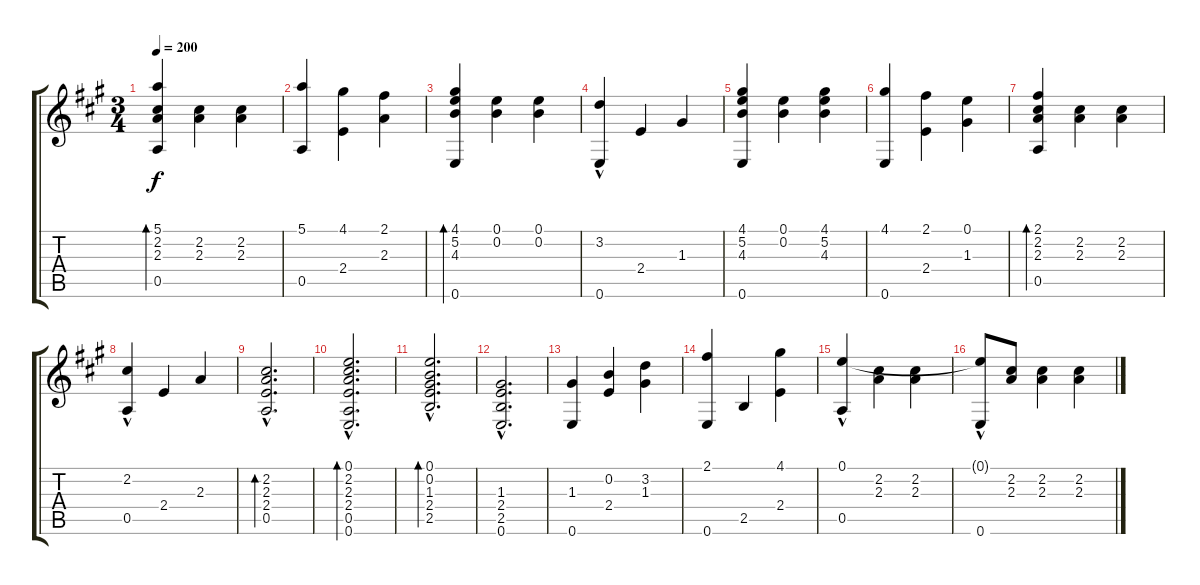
\track "" {instrument acousticguitarnylon}
\staff {score tabs}
\tuning (E4 B3 G3 D3 A2 E2) {hide}
\ts (3 4)
\tempo 200
\clef g2
\ks a
(5.1 2.2 2.3 0.5).4{bd 480 lyrics (0 "") lyrics (1 "") lyrics (2 "") lyrics (3 "") lyrics (4 "") dy f} (2.2 2.3).4{lyrics (0 "") lyrics (1 "") lyrics (2 "") lyrics (3 "") lyrics (4 "")} (2.2 2.3).4{lyrics (0 "") lyrics (1 "") lyrics (2 "") lyrics (3 "") lyrics (4 "")} |
(5.1 0.5).4{lyrics (0 "") lyrics (1 "") lyrics (2 "") lyrics (3 "") lyrics (4 "")} (4.1 2.4).4{lyrics (0 "") lyrics (1 "") lyrics (2 "") lyrics (3 "") lyrics (4 "")} (2.1 2.3).4{lyrics (0 "") lyrics (1 "") lyrics (2 "") lyrics (3 "") lyrics (4 "")} |
(4.1 5.2 4.3 0.6).4{bd 480 lyrics (0 "") lyrics (1 "") lyrics (2 "") lyrics (3 "") lyrics (4 "")} (0.1 0.2).4{lyrics (0 "") lyrics (1 "") lyrics (2 "") lyrics (3 "") lyrics (4 "")} (0.1 0.2).4{lyrics (0 "") lyrics (1 "") lyrics (2 "") lyrics (3 "") lyrics (4 "")} |
(3.2{hac} 0.6).4{lyrics (0 "") lyrics (1 "") lyrics (2 "") lyrics (3 "") lyrics (4 "")} 2.4.4{lyrics (0 "") lyrics (1 "") lyrics (2 "") lyrics (3 "") lyrics (4 "")} 1.3.4{lyrics (0 "") lyrics (1 "") lyrics (2 "") lyrics (3 "") lyrics (4 "")} |
(4.1 5.2 4.3 0.6).4{lyrics (0 "") lyrics (1 "") lyrics (2 "") lyrics (3 "") lyrics (4 "")} (0.1 0.2).4{lyrics (0 "") lyrics (1 "") lyrics (2 "") lyrics (3 "") lyrics (4 "")} (4.1 5.2 4.3).4{lyrics (0 "") lyrics (1 "") lyrics (2 "") lyrics (3 "") lyrics (4 "")} |
(4.1 0.6).4{lyrics (0 "") lyrics (1 "") lyrics (2 "") lyrics (3 "") lyrics (4 "")} (2.1 2.4).4{lyrics (0 "") lyrics (1 "") lyrics (2 "") lyrics (3 "") lyrics (4 "")} (0.1 1.3).4{lyrics (0 "") lyrics (1 "") lyrics (2 "") lyrics (3 "") lyrics (4 "")} |
(2.1 2.2 2.3 0.5).4{bd 480 lyrics (0 "") lyrics (1 "") lyrics (2 "") lyrics (3 "") lyrics (4 "")} (2.2 2.3).4{lyrics (0 "") lyrics (1 "") lyrics (2 "") lyrics (3 "") lyrics (4 "")} (2.2 2.3).4{lyrics (0 "") lyrics (1 "") lyrics (2 "") lyrics (3 "") lyrics (4 "")} |
(2.2{hac} 0.5).4{lyrics (0 "") lyrics (1 "") lyrics (2 "") lyrics (3 "") lyrics (4 "")} 2.4.4{lyrics (0 "") lyrics (1 "") lyrics (2 "") lyrics (3 "") lyrics (4 "")} 2.3.4{lyrics (0 "") lyrics (1 "") lyrics (2 "") lyrics (3 "") lyrics (4 "")} |
(2.2{hac} 2.3{hac} 2.4{hac} 0.5{hac}).2{d bd 480 lyrics (0 "") lyrics (1 "") lyrics (2 "") lyrics (3 "") lyrics (4 "")} |
(0.1{hac} 2.2{hac} 2.3{hac} 2.4{hac} 0.5{hac} 0.6{hac}).2{d bd 480 lyrics (0 "") lyrics (1 "") lyrics (2 "") lyrics (3 "") lyrics (4 "")} |
(0.1{hac} 0.2{hac} 1.3{hac} 2.4{hac} 2.5{hac}).2{d bd 480 lyrics (0 "") lyrics (1 "") lyrics (2 "") lyrics (3 "") lyrics (4 "")} |
(1.3{hac} 2.4{hac} 2.5{hac} 0.6{hac}).2{d lyrics (0 "") lyrics (1 "") lyrics (2 "") lyrics (3 "") lyrics (4 "")} |
(1.3 0.6).4{lyrics (0 "") lyrics (1 "") lyrics (2 "") lyrics (3 "") lyrics (4 "")} (0.2 2.4).4{lyrics (0 "") lyrics (1 "") lyrics (2 "") lyrics (3 "") lyrics (4 "")} (3.2 1.3).4{lyrics (0 "") lyrics (1 "") lyrics (2 "") lyrics (3 "") lyrics (4 "")} |
(2.1 0.6).4{lyrics (0 "") lyrics (1 "") lyrics (2 "") lyrics (3 "") lyrics (4 "")} 2.5.4{lyrics (0 "") lyrics (1 "") lyrics (2 "") lyrics (3 "") lyrics (4 "")} (4.1 2.4).4{lyrics (0 "") lyrics (1 "") lyrics (2 "") lyrics (3 "") lyrics (4 "")} |
(0.1{hac} 0.5).4{lyrics (0 "") lyrics (1 "") lyrics (2 "") lyrics (3 "") lyrics (4 "")} (2.2 2.3).4{lyrics (0 "") lyrics (1 "") lyrics (2 "") lyrics (3 "") lyrics (4 "")} (2.2 2.3).4{lyrics (0 "") lyrics (1 "") lyrics (2 "") lyrics (3 "") lyrics (4 "")} |
(0.1{hac t} 0.6).8{lyrics (0 "") lyrics (1 "") lyrics (2 "") lyrics (3 "") lyrics (4 "")} (2.2 2.3).8{lyrics (0 "") lyrics (1 "") lyrics (2 "") lyrics (3 "") lyrics (4 "")} (2.2 2.3).4{lyrics (0 "") lyrics (1 "") lyrics (2 "") lyrics (3 "") lyrics (4 "")} (2.2 2.3).4{lyrics (0 "") lyrics (1 "") lyrics (2 "") lyrics (3 "") lyrics (4 "")}
